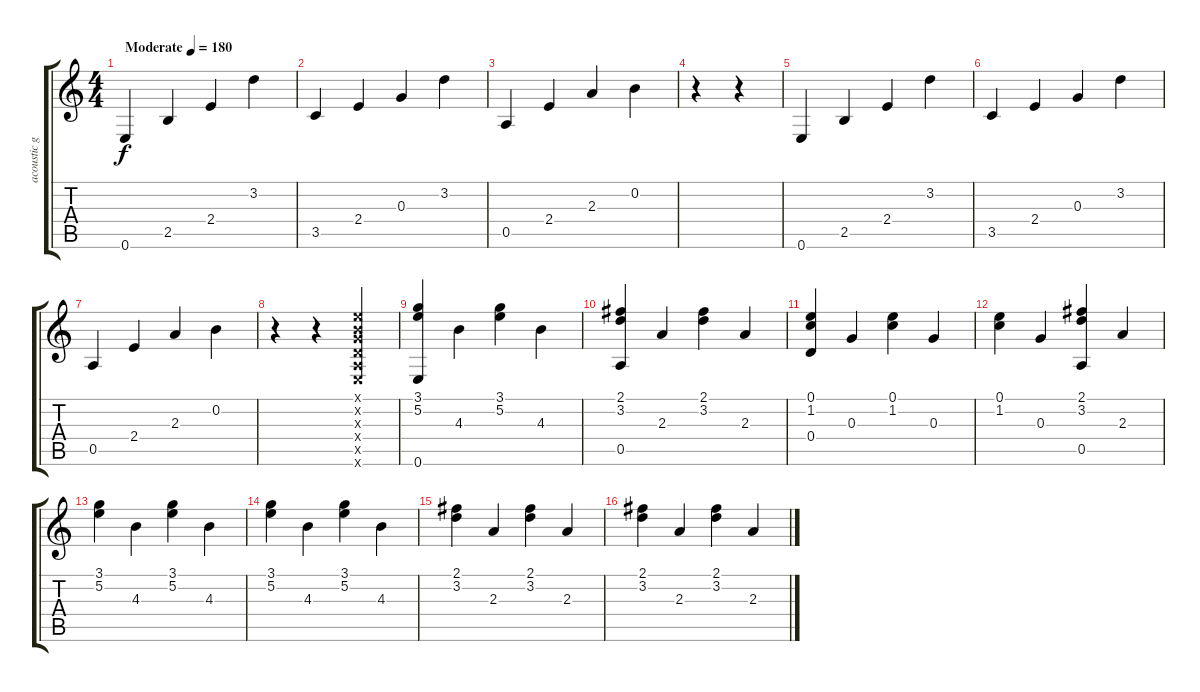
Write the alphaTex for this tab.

\track ("acoustic guitar" "acoustic g") {instrument acousticguitarsteel}
\staff {score tabs}
\tuning (E4 B3 G3 D3 A2 E2) {hide}
\ts (4 4)
\tempo (180 "Moderate")
\clef g2
\ks c
0.6.4{dy f instrument acousticguitarsteel} 2.5.4 2.4.4 3.2.4 |
3.5.4 2.4.4 0.3.4 3.2.4 |
0.5.4 2.4.4 2.3.4 0.2.4 |
r.4 r.4 |
0.6.4 2.5.4 2.4.4 3.2.4 |
3.5.4 2.4.4 0.3.4 3.2.4 |
0.5.4 2.4.4 2.3.4 0.2.4 |
r.4 r.4 (0.1{x} 0.2{x} 0.3{x} 0.4{x} 0.5{x} 0.6{x}).4 |
(3.1 5.2 0.6).4 4.3.4 (3.1 5.2).4 4.3.4 |
(2.1 3.2 0.5).4 2.3.4 (2.1 3.2).4 2.3.4 |
(0.1 1.2 0.4).4 0.3.4 (0.1 1.2).4 0.3.4 |
(0.1 1.2).4 0.3.4 (2.1 3.2 0.5).4 2.3.4 |
(3.1 5.2).4 4.3.4 (3.1 5.2).4 4.3.4 |
(3.1 5.2).4 4.3.4 (3.1 5.2).4 4.3.4 |
(2.1 3.2).4 2.3.4 (2.1 3.2).4 2.3.4 |
(2.1 3.2).4 2.3.4 (2.1 3.2).4 2.3.4
